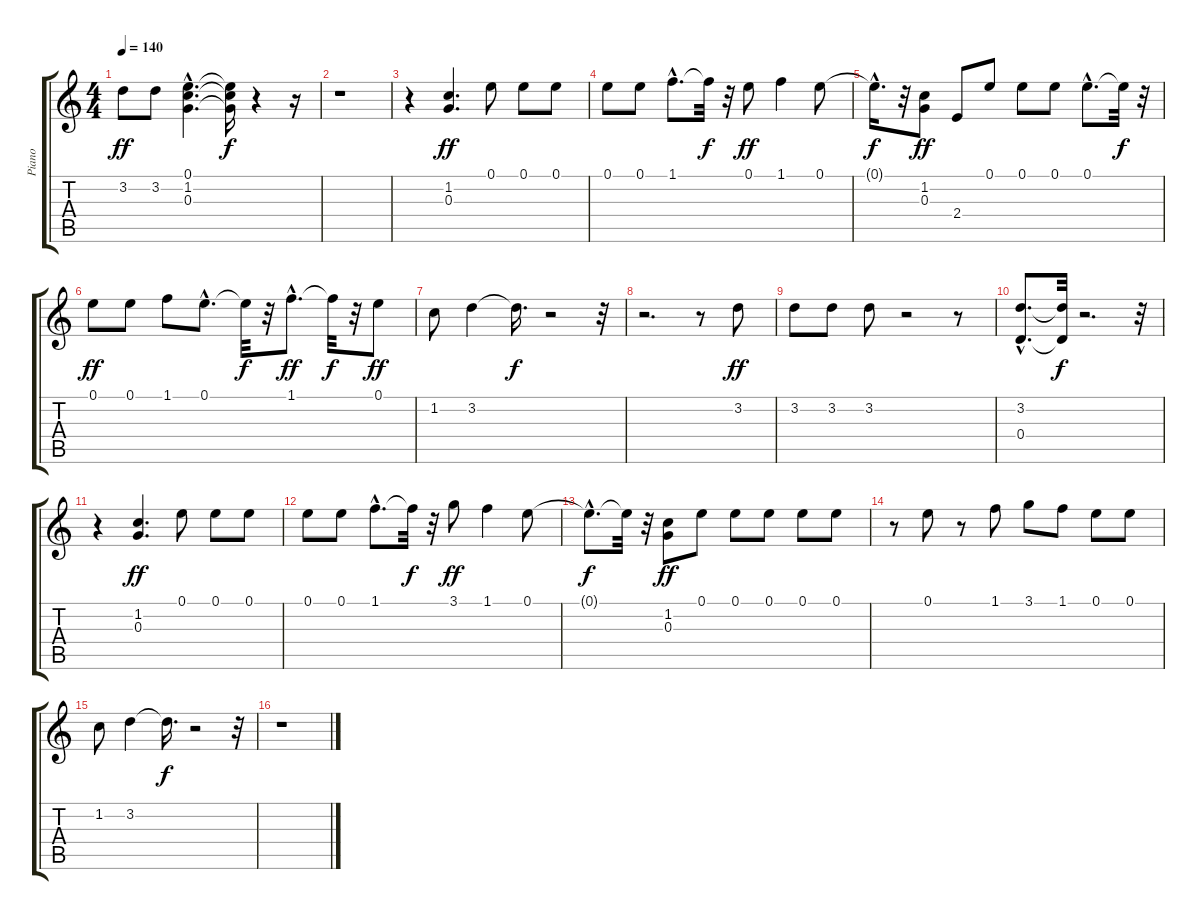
\track ("Piano" "Piano") {instrument acousticguitarsteel}
\staff {score tabs}
\tuning (E4 B3 G3 D3 A2 E2) {hide}
\ts (4 4)
\tempo 140
\clef g2
\ks c
3.2.8{dy ff} 3.2.8 (0.1{hac} 1.2{hac} 0.3{hac}).4{d} (0.1{t} 1.2{t} 0.3{t}).16{dy f} r.4 r.16 |
r.1 |
r.4 (1.2 0.3).4{d dy ff} 0.1.8 0.1.8 0.1.8 |
0.1.8 0.1.8 1.1{hac}.8{d} 1.1{t}.32{dy f} r.32 0.1.8{dy ff} 1.1.4 0.1.8 |
0.1{hac t}.16{d dy f} r.32 (1.2 0.3).8{dy ff} 2.4.8 0.1.8 0.1.8 0.1.8 0.1{hac}.8{d} 0.1{t}.32{dy f} r.32 |
0.1.8{dy ff} 0.1.8 1.1.8 0.1{hac}.8{d} 0.1{t}.32{dy f} r.32 1.1{hac}.8{d dy ff} 1.1{t}.32{dy f} r.32 0.1.8{dy ff} |
1.2.8 3.2.4 3.2{t}.16{d dy f} r.2 r.32 |
r.2{d} r.8 3.2.8{dy ff} |
3.2.8 3.2.8 3.2.8 r.2 r.8 |
(3.2{hac} 0.4{hac}).8{d} (3.2{t} 0.4{t}).32{dy f} r.2{d} r.32 |
r.4 (1.2 0.3).4{d dy ff} 0.1.8 0.1.8 0.1.8 |
0.1.8 0.1.8 1.1{hac}.8{d} 1.1{t}.32{dy f} r.32 3.1.8{dy ff} 1.1.4 0.1.8 |
0.1{hac t}.8{d dy f} 0.1{t}.32 r.32 (1.2 0.3).8{dy ff} 0.1.8 0.1.8 0.1.8 0.1.8 0.1.8 |
r.8 0.1.8 r.8 1.1.8 3.1.8 1.1.8 0.1.8 0.1.8 |
1.2.8 3.2.4 3.2{t}.16{d dy f} r.2 r.32 |
r.1
